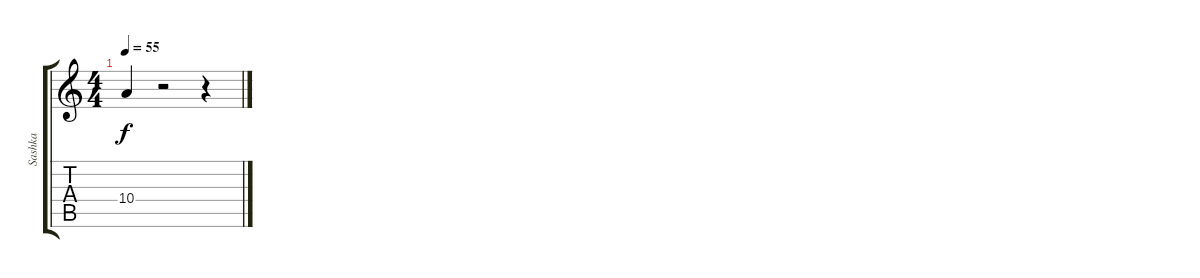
\track ("Sashka" "Sashka") {instrument distortionguitar}
\staff {score tabs}
\tuning (Db4 Ab3 E3 B2 Gb2 B1) {hide}
\ts (4 4)
\tempo 55
\clef g2
\ks c
10.4{t}.4{dy f} r.2 r.4
